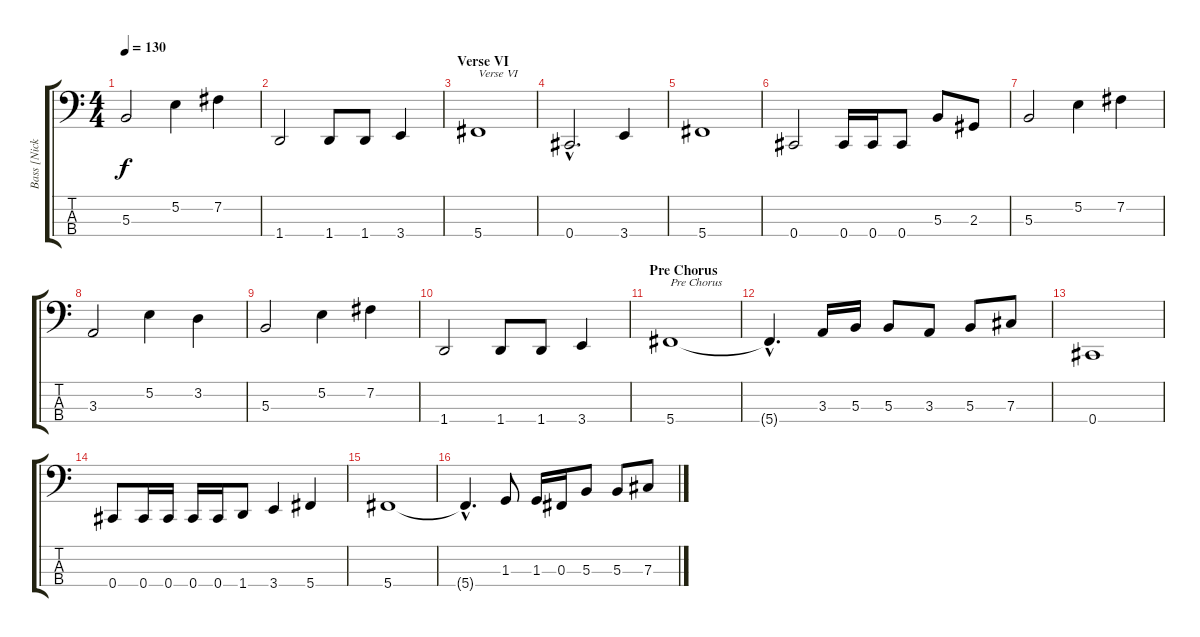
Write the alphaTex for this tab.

\track ("Bass [Nicklasson]" "Bass [Nick") {instrument electricbasspick}
\staff {score tabs}
\tuning (E2 B1 Gb1 Db1) {hide}
\ts (4 4)
\tempo 130
\clef f4
\ks c
5.3.2{dy f} 5.2.4 7.2.4 |
1.4.2 1.4.8 1.4.8 3.4.4 |
\section ("" "Verse VI")
5.4.1{txt "Verse VI"} |
0.4{hac}.2{d} 3.4.4 |
5.4.1 |
0.4.2 0.4.16 0.4.16 0.4.8 5.3.8 2.3.8 |
5.3.2 5.2.4 7.2.4 |
3.3.2 5.2.4 3.2.4 |
5.3.2 5.2.4 7.2.4 |
1.4.2 1.4.8 1.4.8 3.4.4 |
\section ("" "Pre Chorus")
5.4.1{txt "Pre Chorus"} |
5.4{hac t}.4{d} 3.3.16 5.3.16 5.3.8 3.3.8 5.3.8 7.3.8 |
0.4.1 |
0.4.8 0.4.16 0.4.16 0.4.16 0.4.16 1.4.8 3.4.4 5.4.4 |
5.4.1 |
5.4{hac t}.4{d} 1.3.8 1.3.16 0.3.16 5.3.8 5.3.8 7.3.8
